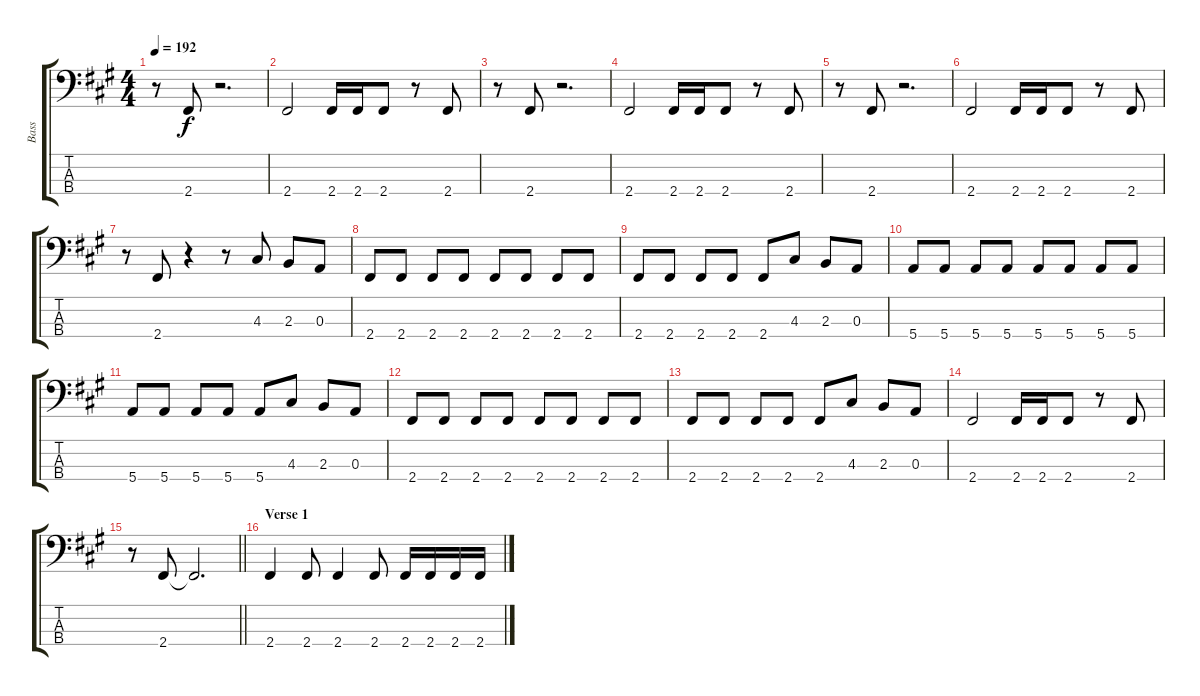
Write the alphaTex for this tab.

\track ("Bass" "Bass") {instrument electricbasspick}
\staff {score tabs}
\tuning (G2 D2 A1 E1) {hide}
\ts (4 4)
\tempo 192
\clef f4
\ks f#minor
r.8{dy f} 2.4.8 r.2{d} |
2.4.2 2.4.16 2.4.16 2.4.8 r.8 2.4.8 |
r.8 2.4.8 r.2{d} |
2.4.2 2.4.16 2.4.16 2.4.8 r.8 2.4.8 |
r.8 2.4.8 r.2{d} |
2.4.2 2.4.16 2.4.16 2.4.8 r.8 2.4.8 |
r.8 2.4.8 r.4 r.8 4.3.8 2.3.8 0.3.8 |
2.4.8 2.4.8 2.4.8 2.4.8 2.4.8 2.4.8 2.4.8 2.4.8 |
2.4.8 2.4.8 2.4.8 2.4.8 2.4.8 4.3.8 2.3.8 0.3.8 |
5.4.8 5.4.8 5.4.8 5.4.8 5.4.8 5.4.8 5.4.8 5.4.8 |
5.4.8 5.4.8 5.4.8 5.4.8 5.4.8 4.3.8 2.3.8 0.3.8 |
2.4.8 2.4.8 2.4.8 2.4.8 2.4.8 2.4.8 2.4.8 2.4.8 |
2.4.8 2.4.8 2.4.8 2.4.8 2.4.8 4.3.8 2.3.8 0.3.8 |
2.4.2 2.4.16 2.4.16 2.4.8 r.8 2.4.8 |
\barLineRight lightlight
r.8 2.4.8 2.4{t}.2{d} |
\section ("" "Verse 1")
2.4.4 2.4.8 2.4.4 2.4.8 2.4.16 2.4.16 2.4.16 2.4.16
